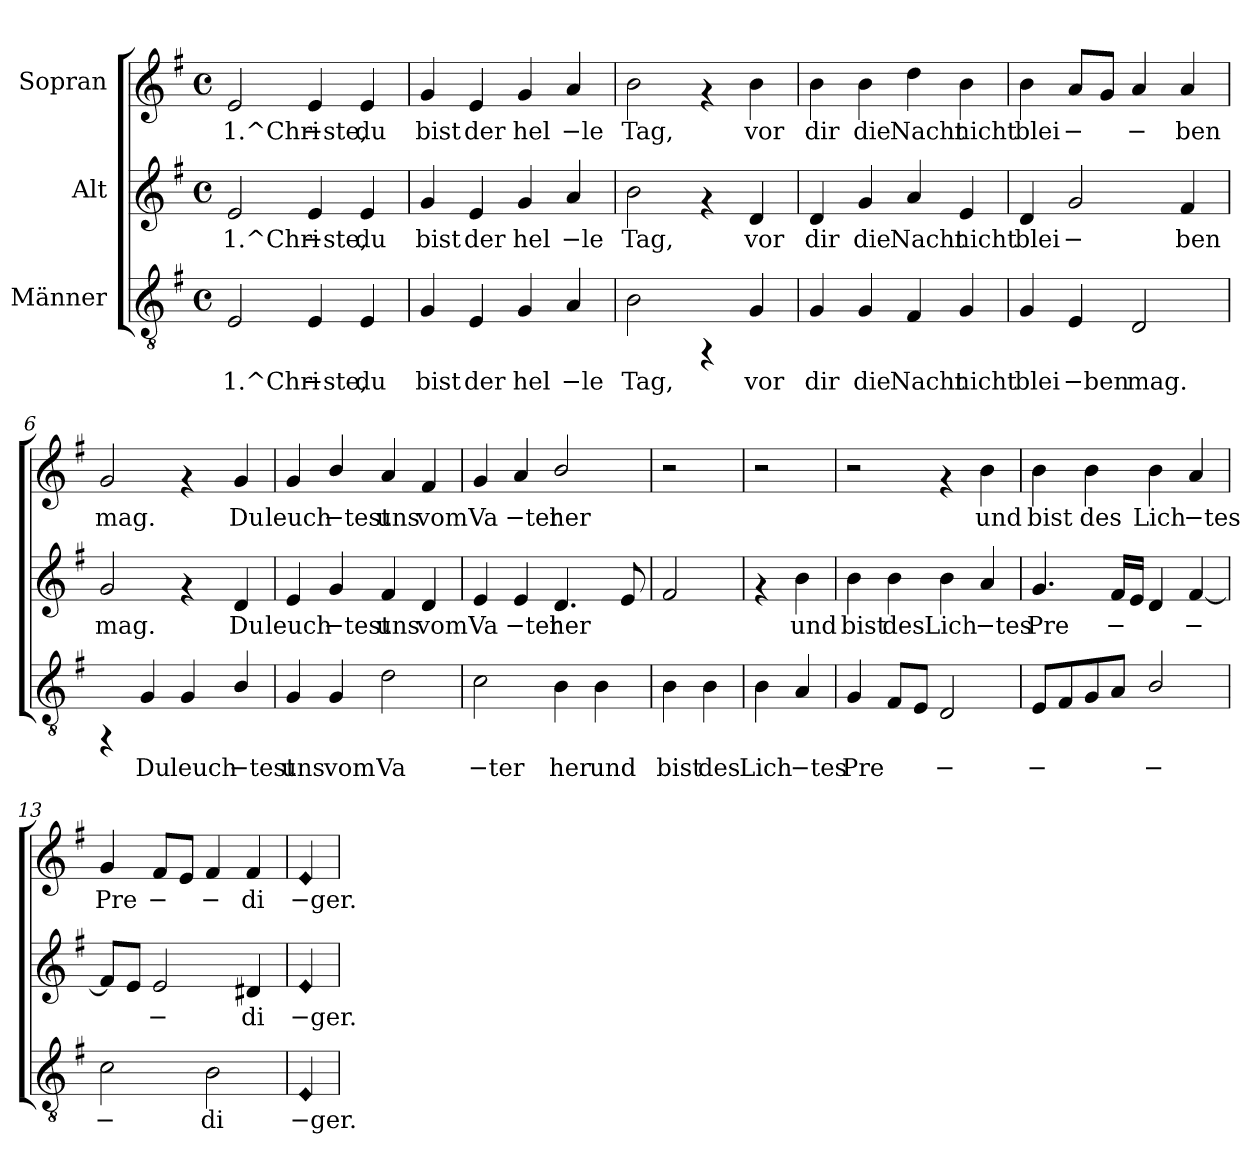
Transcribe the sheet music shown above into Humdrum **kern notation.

**kern	**text	**kern	**text	**kern	**text
*part3	*part3	*part2	*part2	*part1	*part1
*staff3	*staff3	*staff2	*staff2	*staff1	*staff1
*I"Männer	*	*I"Alt	*	*I"Sopran	*
!!LO:PB:g=z
*stria5	*	*stria5	*	*stria5	*
*clefGv2	*	*clefG2	*	*clefG2	*
*k[f#]	*	*k[f#]	*	*k[f#]	*
*G:	*	*G:	*	*G:	*
*M4/4	*	*M4/4	*	*M4/4	*
*met(c)	*	*met(c)	*	*met(c)	*
=1	=1	=1	=1	=1	=1
!	!LO:LY:b:rj	!	!LO:LY:b:rj	!	!LO:LY:b:rj
2E/	1.^Chri	2e/	1.^Chri	2e/	1.^Chri
!	!LO:LY:b:rj	!	!LO:LY:b:rj	!	!LO:LY:b:rj
4E/	−ste,	4e/	−ste,	4e/	−ste,
!	!LO:LY:b:rj	!	!LO:LY:b:rj	!	!LO:LY:b:rj
4E/	du	4e/	du	4e/	du
=2	=2	=2	=2	=2	=2
!	!LO:LY:b:rj	!	!LO:LY:b:rj	!	!LO:LY:b:rj
4G/	bist	4g/	bist	4g/	bist
!	!LO:LY:b:rj	!	!LO:LY:b:rj	!	!LO:LY:b:rj
4E/	der	4e/	der	4e/	der
!	!LO:LY:b:rj	!	!LO:LY:b:rj	!	!LO:LY:b:rj
4G/	hel	4g/	hel	4g/	hel
!	!LO:LY:b:rj	!	!LO:LY:b:rj	!	!LO:LY:b:rj
4A/	−le	4a/	−le	4a/	−le
=3	=3	=3	=3	=3	=3
!	!LO:LY:b:rj	!	!LO:LY:b:rj	!	!LO:LY:b:rj
2B\	Tag,	2b\	Tag,	2b\	Tag,
4rFF	.	4rf	.	4rf	.
!	!LO:LY:b:rj	!	!LO:LY:b:rj	!	!LO:LY:b:rj
4G/	vor	4d/	vor	4b\	vor
=4	=4	=4	=4	=4	=4
!	!LO:LY:b:rj	!	!LO:LY:b:rj	!	!LO:LY:b:rj
4G/	dir	4d/	dir	4b\	dir
!	!LO:LY:b:rj	!	!LO:LY:b:rj	!	!LO:LY:b:rj
4G/	die	4g/	die	4b\	die
!	!LO:LY:b:rj	!	!LO:LY:b:rj	!	!LO:LY:b:rj
4F#/	Nacht	4a/	Nacht	4dd\	Nacht
!	!LO:LY:b:rj	!	!LO:LY:b:rj	!	!LO:LY:b:rj
4G/	nicht	4e/	nicht	4b\	nicht
!!LO:LB:g=z
=5	=5	=5	=5	=5	=5
!	!LO:LY:b:rj	!	!LO:LY:b:rj	!	!LO:LY:b:rj
4G/	blei	4d/	blei	4b\	blei
!	!LO:LY:b:rj	!	!LO:LY:b:rj	!	!LO:LY:b:rj
4E/	−ben	2g/	−	8a/L	−
!	!	!	!	!	!LO:LY:b:rj
.	.	.	.	8g/J	.
!	!LO:LY:b:rj	!	!	!	!LO:LY:b:rj
2D/	mag.	.	.	4a/	−
!	!	!	!LO:LY:b:rj	!	!LO:LY:b:rj
.	.	4f#/	ben	4a/	ben
=6	=6	=6	=6	=6	=6
!	!	!	!LO:LY:b:rj	!	!LO:LY:b:rj
4rFF	.	2g/	mag.	2g/	mag.
!	!LO:LY:b:rj	!	!	!	!
4G/	Du	.	.	.	.
!	!LO:LY:b:rj	!	!	!	!
4G/	leuch	4rf	.	4rf	.
!	!LO:LY:b:rj	!	!LO:LY:b:rj	!	!LO:LY:b:rj
4B/	−test	4d/	Du	4g/	Du
=7	=7	=7	=7	=7	=7
!	!LO:LY:b:rj	!	!LO:LY:b:rj	!	!LO:LY:b:rj
4G/	uns	4e/	leuch	4g/	leuch
!	!LO:LY:b:rj	!	!LO:LY:b:rj	!	!LO:LY:b:rj
4G/	vom	4g/	−test	4b/	−test
!	!LO:LY:b:rj	!	!LO:LY:b:rj	!	!LO:LY:b:rj
2d\	Va	4f#/	uns	4a/	uns
!	!	!	!LO:LY:b:rj	!	!LO:LY:b:rj
.	.	4d/	vom	4f#/	vom
=8	=8	=8	=8	=8	=8
!	!LO:LY:b:rj	!	!LO:LY:b:rj	!	!LO:LY:b:rj
2c\	−ter	4e/	Va	4g/	Va
!	!	!	!LO:LY:b:rj	!	!LO:LY:b:rj
.	.	4e/	−ter	4a/	−ter
!	!LO:LY:b:rj	!	!LO:LY:b:rj	!	!LO:LY:b:rj
4B\	her	4.d/	her	2b/	her
!	!LO:LY:b:rj	!	!	!	!
4B\	und	.	.	.	.
!	!	!	!LO:LY:b:rj	!	!
.	.	8e/	.	.	.
=9	=9	=9	=9	=9	=9
!	!LO:LY:b:rj	!	!LO:LY:b:rj	!	!
4B\	bist	2f#/	.	2r	.
!	!LO:LY:b:rj	!	!	!	!
4B\	des	.	.	.	.
!!LO:PB:g=z
=10	=10	=10	=10	=10	=10
!	!LO:LY:b:rj	!	!	!	!
4B\	Lich	4rf	.	2r	.
!	!LO:LY:b:rj	!	!LO:LY:b:rj	!	!
4A/	−tes	4b\	und	.	.
=11	=11	=11	=11	=11	=11
!	!LO:LY:b:rj	!	!LO:LY:b:rj	!	!
4G/	Pre	4b\	bist	2r	.
!	!LO:LY:b:rj	!	!LO:LY:b:rj	!	!
8F#/L	.	4b\	des	.	.
!	!LO:LY:b:rj	!	!	!	!
8E/J	.	.	.	.	.
!	!LO:LY:b:rj	!	!LO:LY:b:rj	!	!
2D/	−	4b\	Lich	4rf	.
!	!	!	!LO:LY:b:rj	!	!LO:LY:b:rj
.	.	4a/	−tes	4b\	und
=12	=12	=12	=12	=12	=12
!	!LO:LY:b:rj	!	!LO:LY:b:rj	!	!LO:LY:b:rj
8E/L	−	4.g/	Pre	4b\	bist
!	!LO:LY:b:rj	!	!	!	!
8F#/	.	.	.	.	.
!	!LO:LY:b:rj	!	!	!	!LO:LY:b:rj
8G/	.	.	.	4b\	des
!	!LO:LY:b:rj	!	!LO:LY:b:rj	!	!
8A/J	.	16f#/L	−	.	.
!	!	!	!LO:LY:b:rj	!	!
.	.	16e/J	.	.	.
!	!LO:LY:b:rj	!	!LO:LY:b:rj	!	!LO:LY:b:rj
2B/	−	4d/	.	4b\	Lich
!	!	!	!LO:LY:b:rj	!	!LO:LY:b:rj
.	.	[<4f#/	−	4a/	−tes
=13	=13	=13	=13	=13	=13
!	!LO:LY:b:rj	!	!LO:LY:b:rj	!	!LO:LY:b:rj
2c\	−	8f#/L]	.	4g/	Pre
!	!	!	!LO:LY:b:rj	!	!
.	.	8e/J	.	.	.
!	!	!	!LO:LY:b:rj	!	!LO:LY:b:rj
.	.	2e/	−	8f#/L	−
!	!	!	!	!	!LO:LY:b:rj
.	.	.	.	8e/J	.
!	!LO:LY:b:rj	!	!	!	!LO:LY:b:rj
2B\	di	.	.	4f#/	−
!	!	!	!LO:LY:b:rj	!	!LO:LY:b:rj
.	.	4d#X/	di	4f#/	di
=14	=14	=14	=14	=14	=14
!LO:N:head=diamond	!LO:LY:b:rj	!LO:N:head=diamond	!LO:LY:b:rj	!LO:N:head=diamond	!LO:LY:b:rj
4E/	−ger.	4e/	−ger.	4e/	−ger.
=!	=!	=!	=!	=!	=!
*-	*-	*-	*-	*-	*-
